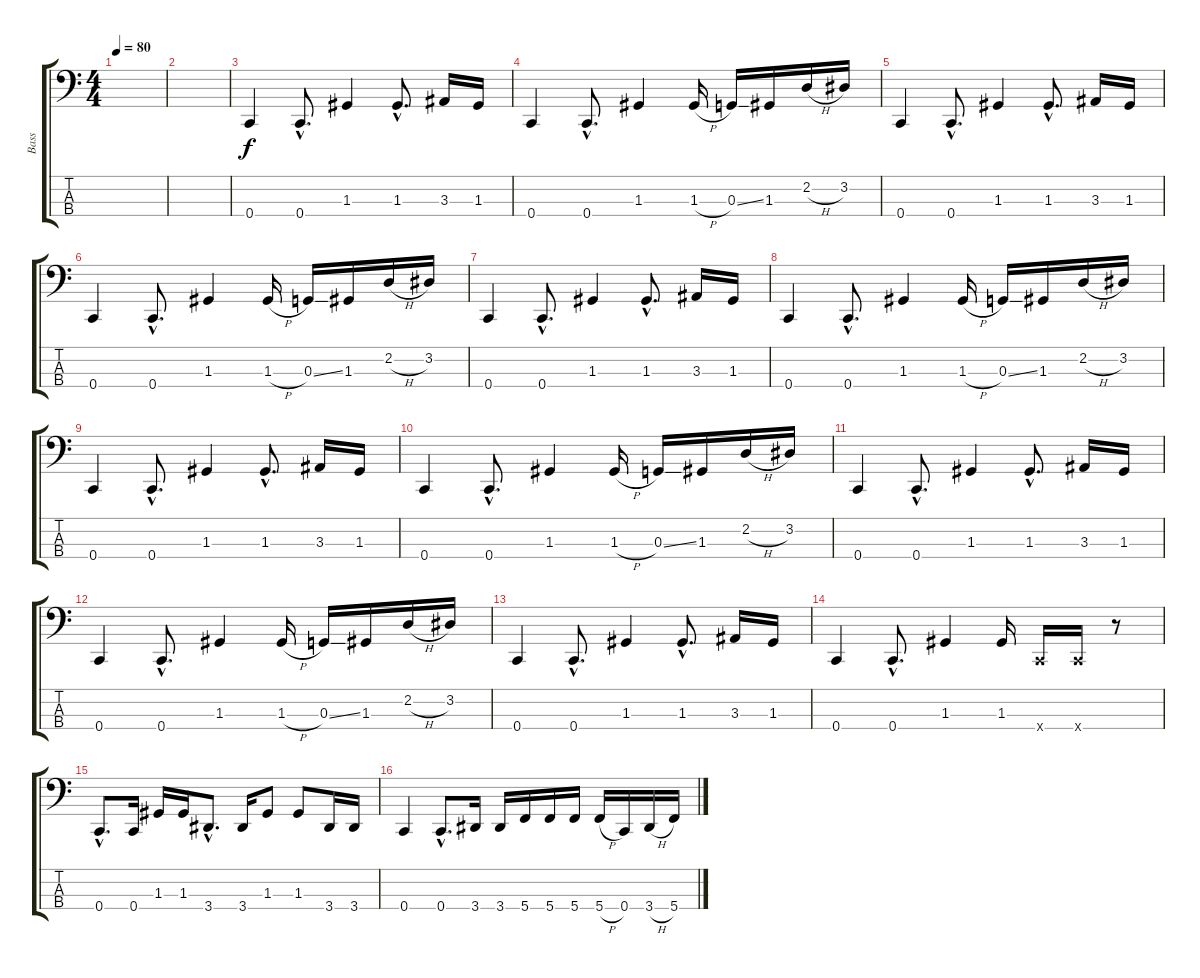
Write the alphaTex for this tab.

\track ("Bass" "Bass") {instrument electricbasspick}
\staff {score tabs}
\tuning (F2 C2 G1 C1) {hide}
\ts (4 4)
\tempo 80
\clef f4
\ks c
|
|
0.4.4 0.4{hac}.8{d} 1.3.4 1.3{hac}.8{d} 3.3.16 1.3.16 |
0.4.4 0.4{hac}.8{d} 1.3.4 1.3{h}.16 0.3{ss}.16 1.3.16 2.2{h}.16 3.2.16 |
0.4.4 0.4{hac}.8{d} 1.3.4 1.3{hac}.8{d} 3.3.16 1.3.16 |
0.4.4 0.4{hac}.8{d} 1.3.4 1.3{h}.16 0.3{ss}.16 1.3.16 2.2{h}.16 3.2.16 |
0.4.4 0.4{hac}.8{d} 1.3.4 1.3{hac}.8{d} 3.3.16 1.3.16 |
0.4.4 0.4{hac}.8{d} 1.3.4 1.3{h}.16 0.3{ss}.16 1.3.16 2.2{h}.16 3.2.16 |
0.4.4 0.4{hac}.8{d} 1.3.4 1.3{hac}.8{d} 3.3.16 1.3.16 |
0.4.4 0.4{hac}.8{d} 1.3.4 1.3{h}.16 0.3{ss}.16 1.3.16 2.2{h}.16 3.2.16 |
0.4.4 0.4{hac}.8{d} 1.3.4 1.3{hac}.8{d} 3.3.16 1.3.16 |
0.4.4 0.4{hac}.8{d} 1.3.4 1.3{h}.16 0.3{ss}.16 1.3.16 2.2{h}.16 3.2.16 |
0.4.4 0.4{hac}.8{d} 1.3.4 1.3{hac}.8{d} 3.3.16 1.3.16 |
0.4.4 0.4{hac}.8{d} 1.3.4 1.3.16 0.4{x}.16 0.4{x}.16 r.8 |
0.4{hac}.8{d} 0.4.16 1.3.16 1.3.16 3.4{hac}.8{d} 3.4.16 1.3.8 1.3.8 3.4.16 3.4.16 |
0.4.4 0.4{hac}.8{d} 3.4.16 3.4.16 5.4.16 5.4.16 5.4.16 5.4{h}.16 0.4.16 3.4{h}.16 5.4.16
